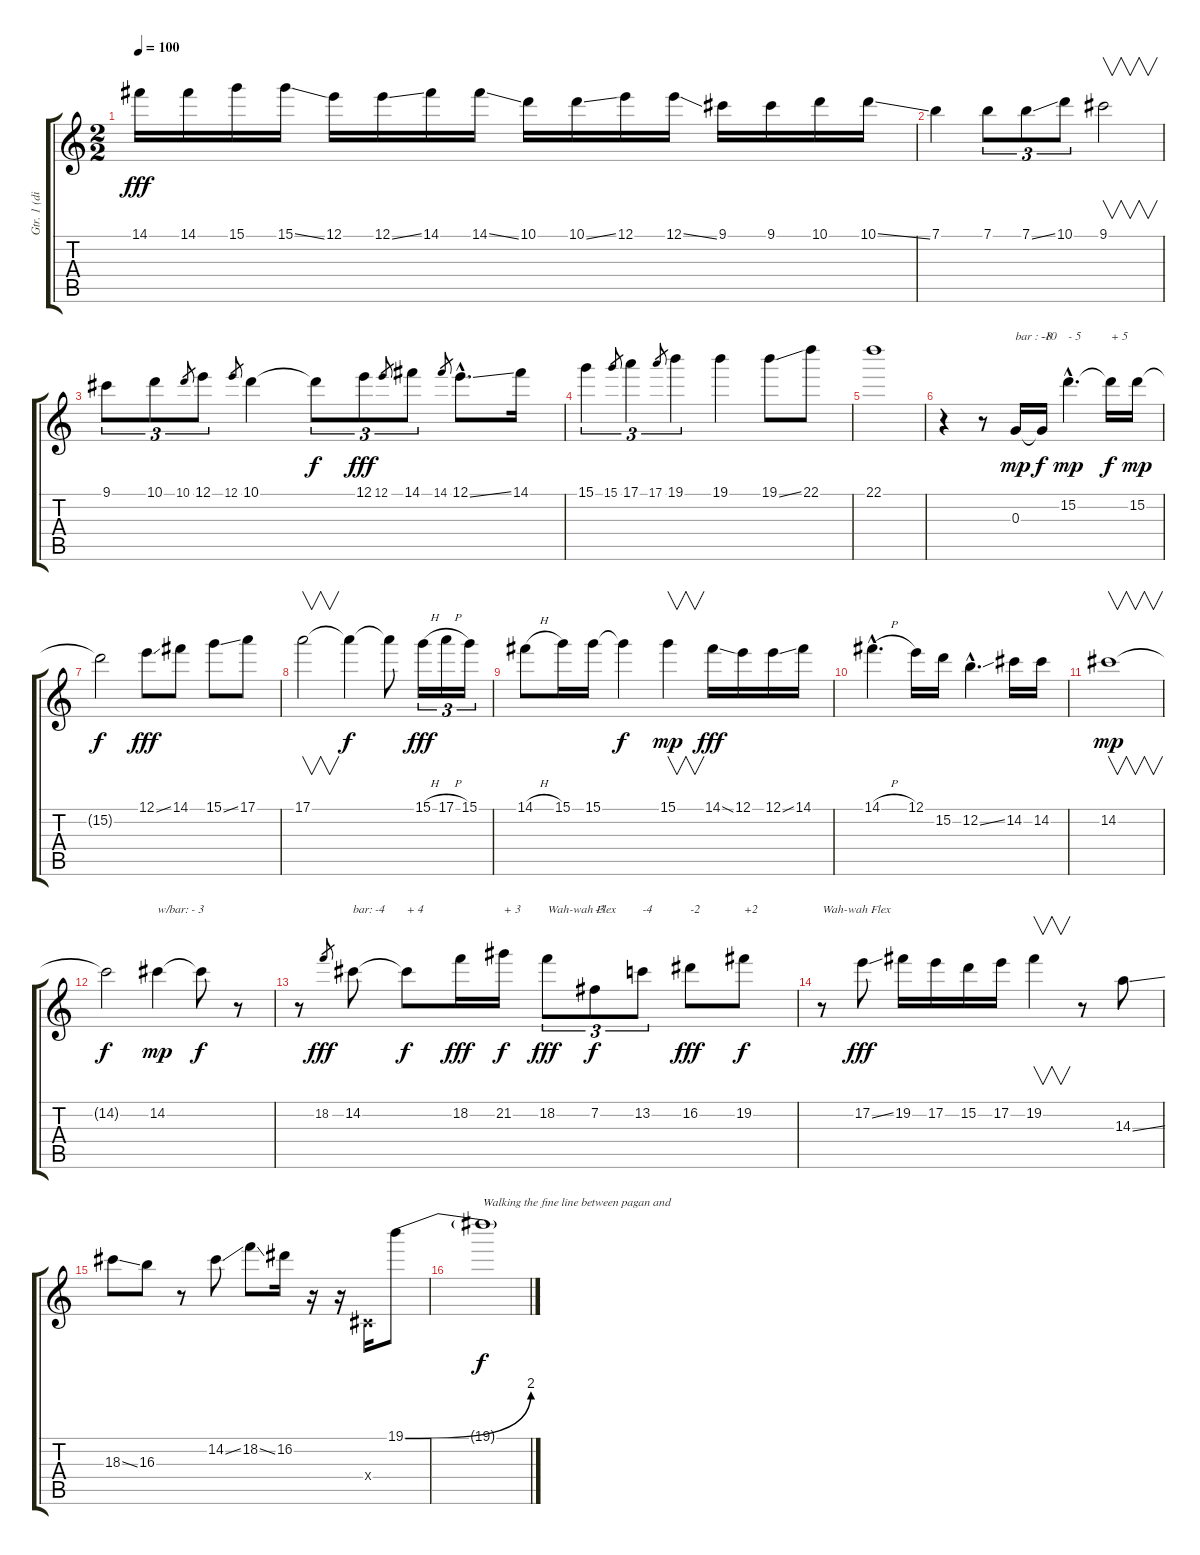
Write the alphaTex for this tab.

\track ("Gtr. 1 (disto.)" "Gtr. 1 (di") {instrument distortionguitar}
\staff {score tabs}
\tuning (E4 B3 G3 D3 A2 E2) {hide}
\ts (2 2)
\tempo 100
\clef g2
\ks c
14.1.16{dy fff} 14.1.16 15.1.16 15.1{ss}.16 12.1.16 12.1{ss}.16 14.1.16 14.1{ss}.16 10.1.16 10.1{ss}.16 12.1.16 12.1{ss}.16 9.1.16 9.1.16 10.1.16 10.1{ss}.16 |
7.1.4 7.1.8{tu (3 2)} 7.1{ss}.8{tu (3 2)} 10.1.8{tu (3 2)} 9.1.2{v} |
9.1.8{tu (3 2)} 10.1.8{tu (3 2)} 10.1.8{gr} 12.1.8{tu (3 2)} 12.1.8{gr} 10.1.4 10.1{t}.8{tu (3 2) dy f} 12.1.8{tu (3 2) dy fff} 12.1.8{gr} 14.1.8{tu (3 2)} 14.1.8{gr} 12.1{ss hac}.8{d} 14.1.16 |
15.1.4{tu (3 2)} 15.1.8{gr} 17.1.4{tu (3 2)} 17.1.8{gr} 19.1.4{tu (3 2)} 19.1.4 19.1{ss}.8 22.1.8 |
22.1.1 |
r.4 r.8 0.3.16{txt "bar : -10" dy mp} 0.3{t}.16{txt "-8" dy f} 15.2{hac}.4{d txt "- 5" dy mp} 15.2{t}.16{txt "+ 5" dy f} 15.2.16{dy mp} |
15.2{t}.2{dy f} 12.1{ss}.8{dy fff} 14.1.8 15.1{ss}.8 17.1.8 |
17.1.2{v} 17.1{t}.4{dy f} 17.1{t}.8 15.1{h}.16{tu (3 2) dy fff} 17.1{h}.16{tu (3 2)} 15.1.16{tu (3 2)} |
14.1{h}.8 15.1.16 15.1.16 15.1{t}.4{dy f} 15.1.4{v dy mp} 14.1{ss}.16{dy fff} 12.1.16 12.1{ss}.16 14.1.16 |
14.1{h hac}.4{d} 12.1.16 15.2.16 12.2{ss hac}.4{d} 14.2.16 14.2.16 |
14.2.1{v dy mp} |
14.2{t}.2{dy f} 14.2.4{txt "w/bar: - 3" dy mp} 14.2{t}.8{dy f} r.8 |
r.8 18.2.8{gr dy fff} 14.2.8{txt "bar: -4"} 14.2{t}.8{txt "+ 4" dy f} 18.2.16{dy fff} 21.2.16{txt "+ 3" dy f} 18.2.8{tu (3 2) txt "Wah-wah Flex" dy fff} 7.2.8{tu (3 2) txt "-3" dy f} 13.2.8{tu (3 2) txt "-4"} 16.2.8{txt "-2" dy fff} 19.2.8{txt "+2" dy f} |
r.8{txt "Wah-wah Flex"} 17.2{ss}.8{dy fff} 19.2.16 17.2.16 15.2.16 17.2.16 19.2.4{v} r.8 14.3{ss}.8 |
18.3{ss}.8 16.3.8 r.8 14.2{ss}.8 18.2{ss}.8 16.2.16 r.16 r.16 -1.4{x}.16 19.1{be (bend 0 0 60 8)}.8 |
19.1{t}.1{txt "Walking the fine line between pagan and " dy f}
